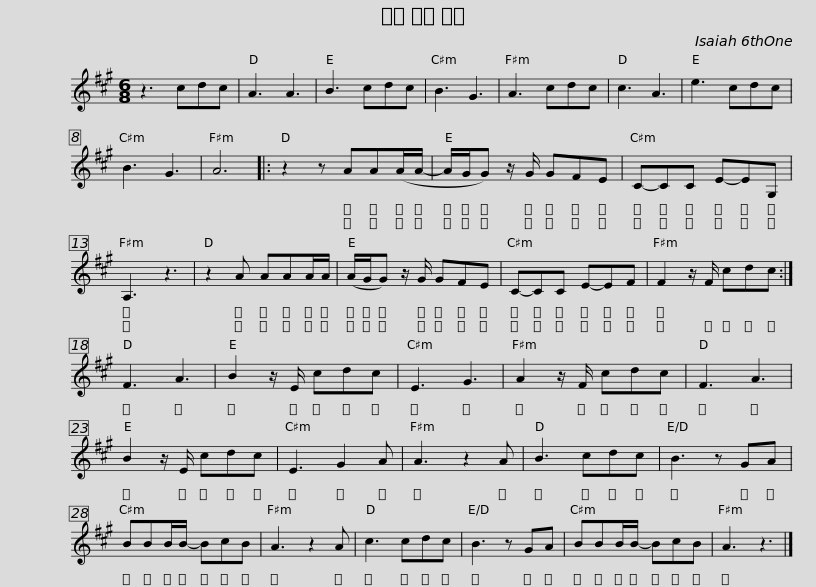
X:1
L:1/8
M:6/8
I:linebreak $
K:A
V:1 treble
V:1
 z3 cdc | A3 A3 | B3 cdc | B3 G3 | A3 cdc | %5
 c3 A3 | e3 cdc | B3 G3 | A6 |:$ z2 z AA(A/A/- | %10
 A/G/G) z/ G/ GFE | C-CC E-EG, | A,3 z3 |$ z2 A AAA/A/ | (A/G/G) z/ G/ GFE | %15
 C-CC E-EF | F2 z/ F/ cdc :|$ F3 A3 | B2 z/ E/ cdc | E3 G3 | %20
 A2 z/ F/ cdc |$ F3 A3 | B2 z/ E/ cdc | E3 G2 A | A3 z2 A | %25
 B3 cdc |$ B3 z GA | BBB/B/- BcB | A3 z2 A |$ c3 cdc | %30
 B3 z GA | BBB/B/- BcB | A3 z3 |] %33
